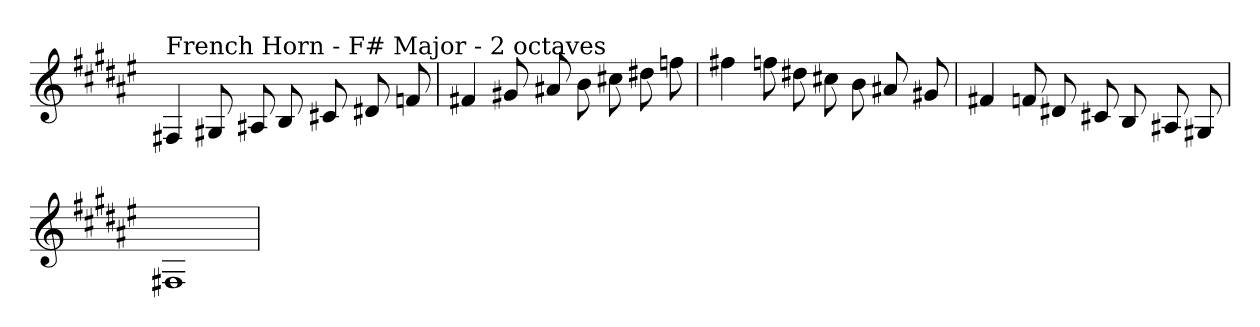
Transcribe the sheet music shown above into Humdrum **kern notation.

**kern
*part1
*staff1
*clefG2
*k[f#c#g#d#a#e#]
*F#:
=
!LO:TX:a:t=French Horn - F# Major - 2 octaves
4F#X
8G#X
8A#X
8B
8c#X
8d#X
8f
=
4f#X
8g#X
8a#X
8b
8cc#X
8dd#X
8ff
=
4ff#X
8ff
8dd#X
8cc#X
8b
8a#X
8g#X
=
4f#X
8f
8d#X
8c#X
8B
8A#X
8G#X
=
1F#X
=
*-
